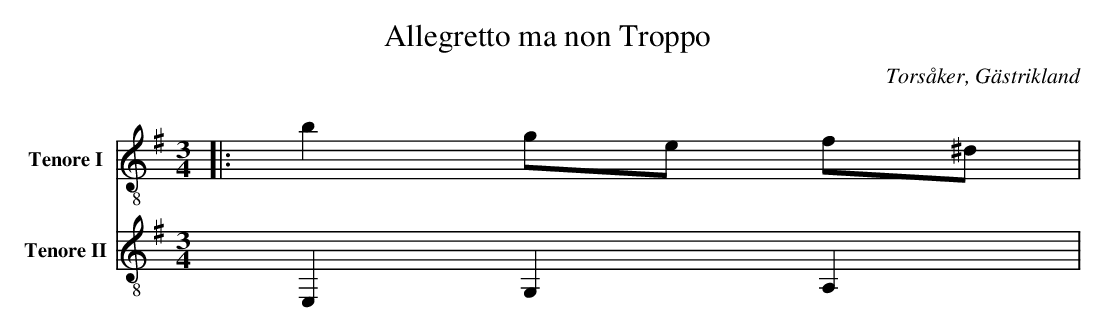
X:1
T:Allegretto ma non Troppo
O:Torsåker, Gästrikland
Q: 112
M:3/4
L:1/16
%%score (T1 T2) (B1 B2)
V:T1           clef=treble-8  name="Tenore I"   snm="T.I"
V:T2           clef=treble-8  name="Tenore II"  snm="T.II"
K:G
|:[V:T1]  b4 g2e2 f2^d2 |
|:[V:T2]  E,4 G,4 A,4   |
